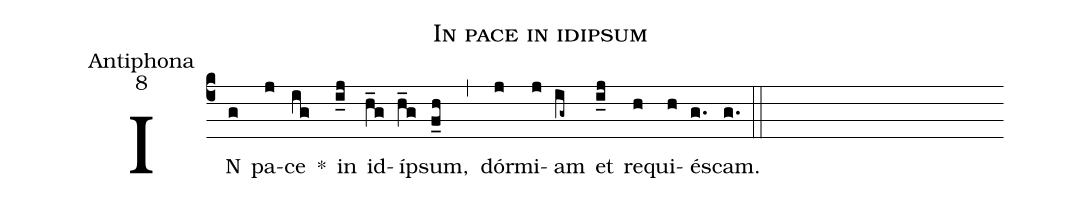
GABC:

name:In pace in idipsum;
office-part:Antiphona;
mode:8;
%%
(c4) IN(g) pa(j)ce(ig) *() in(i_j) id(h_g)íp(h_g)sum,(f_h) (,) dór(j)mi(j)am(ig~) et(i_j) re(h)qui(h)és(g.)cam.(g.) (::)
